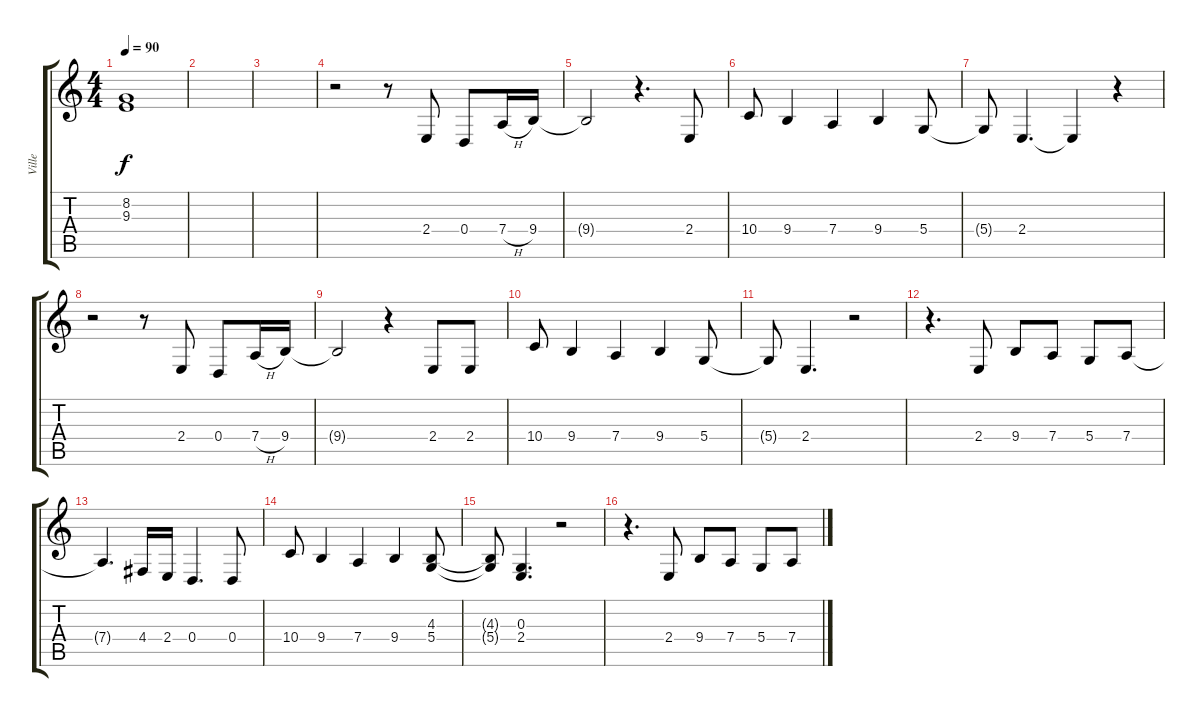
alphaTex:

\track ("Ville" "Ville") {instrument flute}
\staff {score tabs}
\tuning (E4 B3 G3 D3 A2 E2) {hide}
\ts (4 4)
\tempo 90
\clef g2
\ks c
(8.2 9.3).1{dy f} |
|
|
r.2 r.8 2.4.8 0.4.8 7.4{h}.16 9.4.16 |
9.4{t}.2 r.4{d} 2.4.8 |
10.4.8 9.4.4 7.4.4 9.4.4 5.4.8 |
5.4{t}.8 2.4.4{d} 2.4{t}.4 r.4 |
r.2 r.8 2.4.8 0.4.8 7.4{h}.16 9.4.16 |
9.4{t}.2 r.4 2.4.8 2.4.8 |
10.4.8 9.4.4 7.4.4 9.4.4 5.4.8 |
5.4{t}.8 2.4.4{d} r.2 |
r.4{d} 2.4.8 9.4.8 7.4.8 5.4.8 7.4.8 |
7.4{t}.4{d} 4.4.16 2.4.16 0.4.4{d} 0.4.8 |
10.4.8 9.4.4 7.4.4 9.4.4 (4.3 5.4).8 |
(4.3{t} 5.4{t}).8 (0.3 2.4).4{d} r.2 |
r.4{d} 2.4.8 9.4.8 7.4.8 5.4.8 7.4.8
